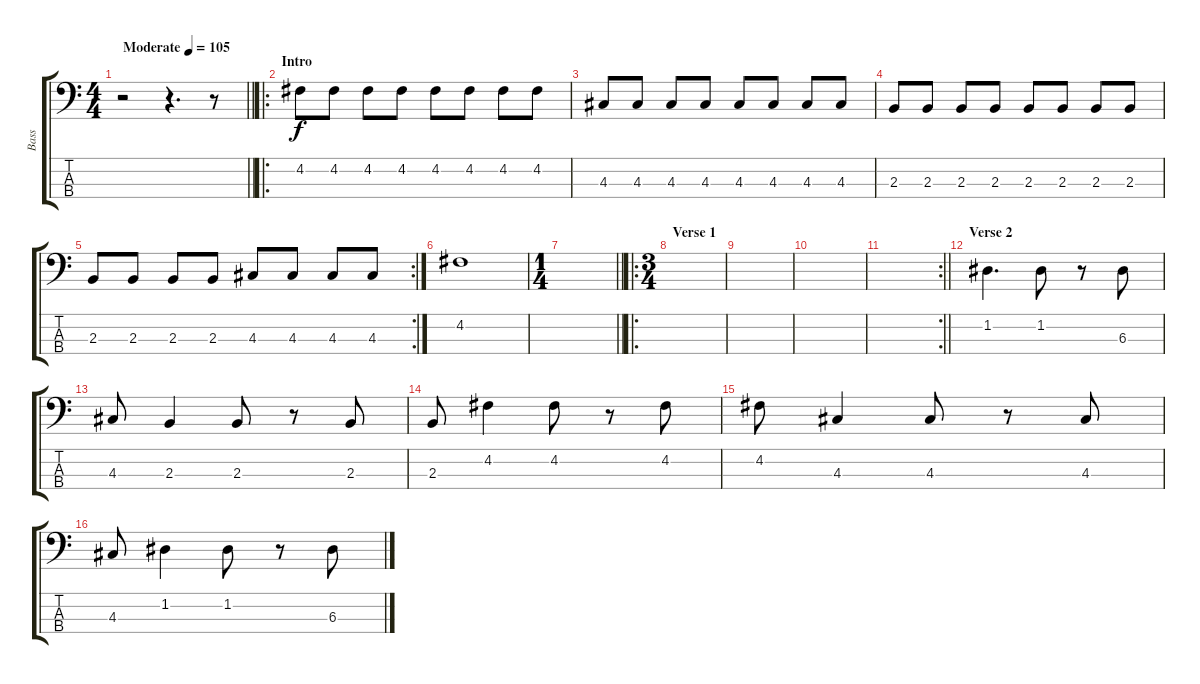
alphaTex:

\track ("Bass" "Bass") {instrument electricbassfinger}
\staff {score tabs}
\tuning (G2 D2 A1 E1) {hide}
\ts (4 4)
\tempo (105 "Moderate")
\clef f4
\barLineRight lightlight
\ks c
r.2{dy f instrument electricbassfinger} r.4{d} r.8 |
\ro
\section ("" "Intro")
4.2.8 4.2.8 4.2.8 4.2.8 4.2.8 4.2.8 4.2.8 4.2.8 |
4.3.8 4.3.8 4.3.8 4.3.8 4.3.8 4.3.8 4.3.8 4.3.8 |
2.3.8 2.3.8 2.3.8 2.3.8 2.3.8 2.3.8 2.3.8 2.3.8 |
\rc 2
2.3.8 2.3.8 2.3.8 2.3.8 4.3.8 4.3.8 4.3.8 4.3.8 |
4.2.1 |
\ts (1 4)
\barLineRight lightlight
|
\ro
\ts (3 4)
\section ("" "Verse 1")
|
|
|
\rc 2
\barLineRight lightlight
|
\section ("" "Verse 2")
1.2.4{d} 1.2.8 r.8 6.3.8 |
4.3.8 2.3.4 2.3.8 r.8 2.3.8 |
2.3.8 4.2.4 4.2.8 r.8 4.2.8 |
4.2.8 4.3.4 4.3.8 r.8 4.3.8 |
4.3.8 1.2.4 1.2.8 r.8 6.3.8
